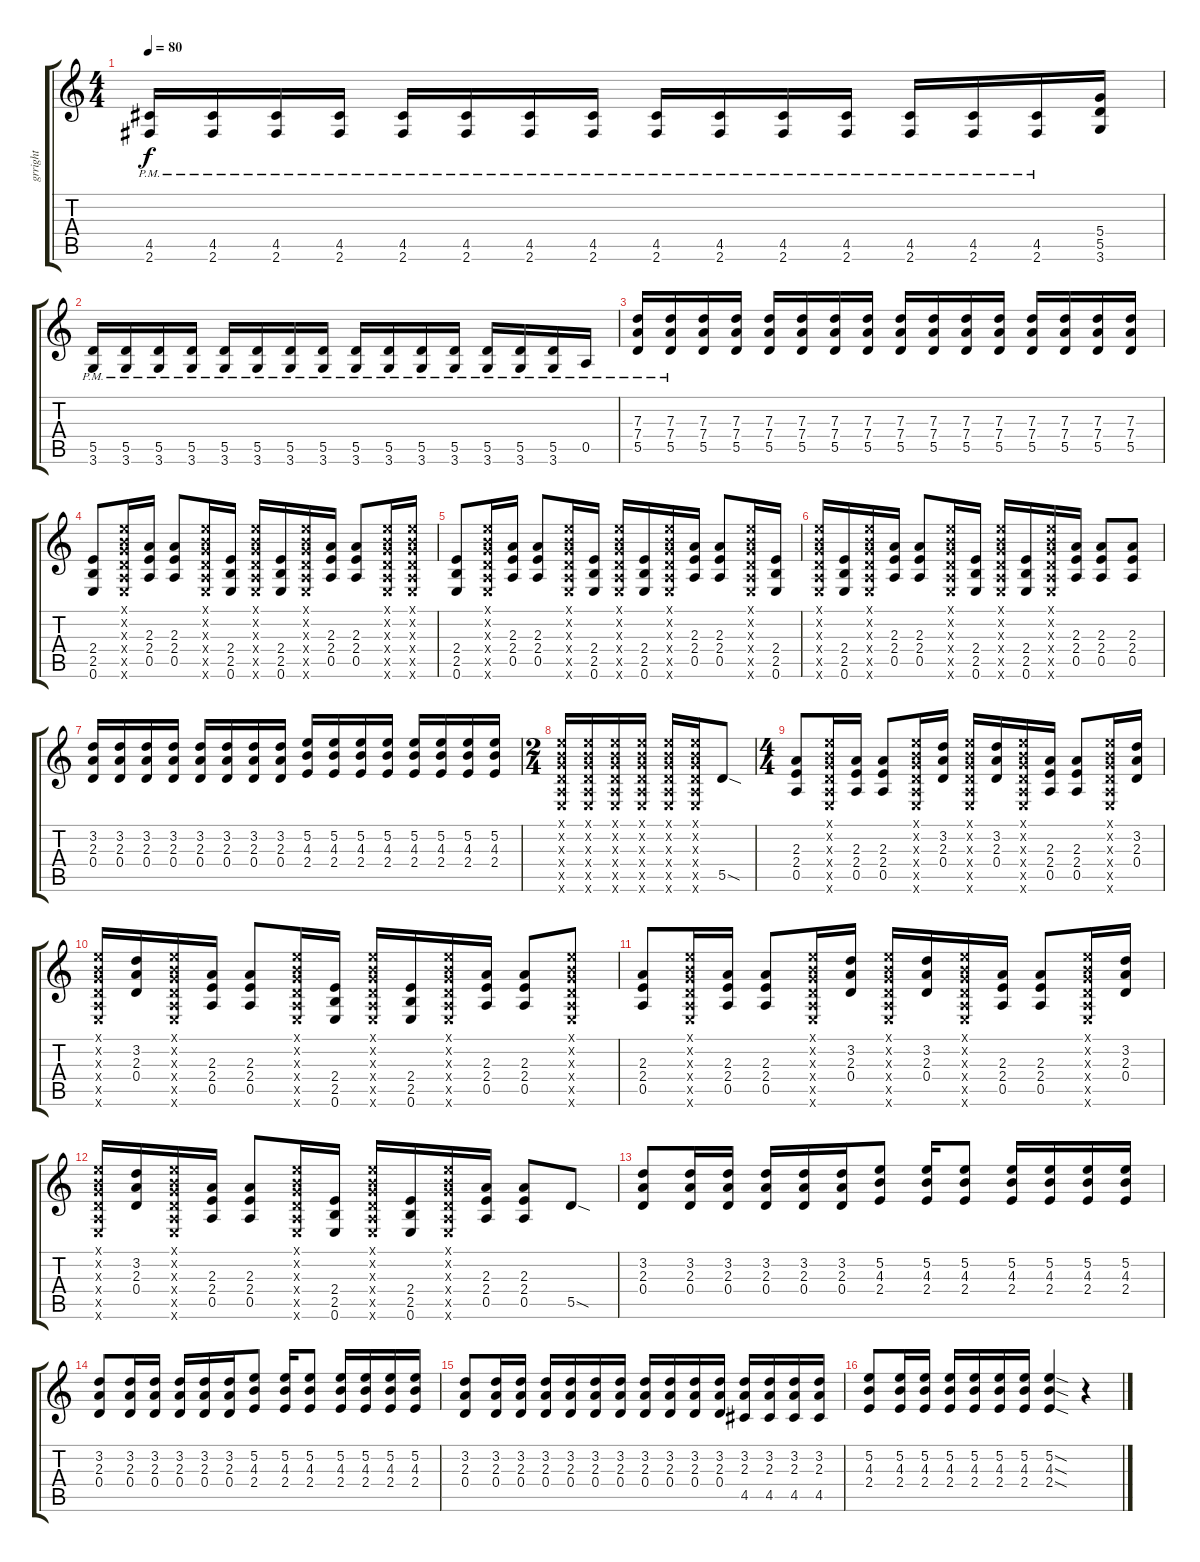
\track ("grright" "grright") {instrument distortionguitar}
\staff {score tabs}
\tuning (E4 B3 G3 D3 A2 E2) {hide}
\ts (4 4)
\tempo 80
\clef g2
\ks c
(4.5{pm} 2.6{pm}).16{dy f} (4.5{pm} 2.6{pm}).16 (4.5{pm} 2.6{pm}).16 (4.5{pm} 2.6{pm}).16 (4.5{pm} 2.6{pm}).16 (4.5{pm} 2.6{pm}).16 (4.5{pm} 2.6{pm}).16 (4.5{pm} 2.6{pm}).16 (4.5{pm} 2.6{pm}).16 (4.5{pm} 2.6{pm}).16 (4.5{pm} 2.6{pm}).16 (4.5{pm} 2.6{pm}).16 (4.5{pm} 2.6{pm}).16 (4.5{pm} 2.6{pm}).16 (4.5{pm} 2.6{pm}).16 (5.4 5.5 3.6).16 |
(5.5{pm} 3.6{pm}).16 (5.5{pm} 3.6{pm}).16 (5.5{pm} 3.6{pm}).16 (5.5{pm} 3.6{pm}).16 (5.5{pm} 3.6{pm}).16 (5.5{pm} 3.6{pm}).16 (5.5{pm} 3.6{pm}).16 (5.5{pm} 3.6{pm}).16 (5.5{pm} 3.6{pm}).16 (5.5{pm} 3.6{pm}).16 (5.5{pm} 3.6{pm}).16 (5.5{pm} 3.6{pm}).16 (5.5{pm} 3.6{pm}).16 (5.5{pm} 3.6{pm}).16 (5.5{pm} 3.6{pm}).16 0.5{pm}.16 |
(7.3{pm} 7.4{pm} 5.5{pm}).16 (7.3{pm} 7.4{pm} 5.5{pm}).16 (7.3 7.4 5.5).16 (7.3 7.4 5.5).16 (7.3 7.4 5.5).16 (7.3 7.4 5.5).16 (7.3 7.4 5.5).16 (7.3 7.4 5.5).16 (7.3 7.4 5.5).16 (7.3 7.4 5.5).16 (7.3 7.4 5.5).16 (7.3 7.4 5.5).16 (7.3 7.4 5.5).16 (7.3 7.4 5.5).16 (7.3 7.4 5.5).16 (7.3 7.4 5.5).16 |
(2.4 2.5 0.6).8 (0.1{x} 0.2{x} 0.3{x} 0.4{x} 0.5{x} 0.6{x}).16 (2.3 2.4 0.5).16 (2.3 2.4 0.5).8 (0.1{x} 0.2{x} 0.3{x} 0.4{x} 0.5{x} 0.6{x}).16 (2.4 2.5 0.6).16 (0.1{x} 0.2{x} 0.3{x} 0.4{x} 0.5{x} 0.6{x}).16 (2.4 2.5 0.6).16 (0.1{x} 0.2{x} 0.3{x} 0.4{x} 0.5{x} 0.6{x}).16 (2.3 2.4 0.5).16 (2.3 2.4 0.5).8 (0.1{x} 0.2{x} 0.3{x} 0.4{x} 0.5{x} 0.6{x}).16 (0.1{x} 0.2{x} 0.3{x} 0.4{x} 0.5{x} 0.6{x}).16 |
(2.4 2.5 0.6).8 (0.1{x} 0.2{x} 0.3{x} 0.4{x} 0.5{x} 0.6{x}).16 (2.3 2.4 0.5).16 (2.3 2.4 0.5).8 (0.1{x} 0.2{x} 0.3{x} 0.4{x} 0.5{x} 0.6{x}).16 (2.4 2.5 0.6).16 (0.1{x} 0.2{x} 0.3{x} 0.4{x} 0.5{x} 0.6{x}).16 (2.4 2.5 0.6).16 (0.1{x} 0.2{x} 0.3{x} 0.4{x} 0.5{x} 0.6{x}).16 (2.3 2.4 0.5).16 (2.3 2.4 0.5).8 (0.1{x} 0.2{x} 0.3{x} 0.4{x} 0.5{x} 0.6{x}).16 (2.4 2.5 0.6).16 |
(0.1{x} 0.2{x} 0.3{x} 0.4{x} 0.5{x} 0.6{x}).16 (2.4 2.5 0.6).16 (0.1{x} 0.2{x} 0.3{x} 0.4{x} 0.5{x} 0.6{x}).16 (2.3 2.4 0.5).16 (2.3 2.4 0.5).8 (0.1{x} 0.2{x} 0.3{x} 0.4{x} 0.5{x} 0.6{x}).16 (2.4 2.5 0.6).16 (0.1{x} 0.2{x} 0.3{x} 0.4{x} 0.5{x} 0.6{x}).16 (2.4 2.5 0.6).16 (0.1{x} 0.2{x} 0.3{x} 0.4{x} 0.5{x} 0.6{x}).16 (2.3 2.4 0.5).16 (2.3 2.4 0.5).8 (2.3 2.4 0.5).8 |
(3.2 2.3 0.4).16 (3.2 2.3 0.4).16 (3.2 2.3 0.4).16 (3.2 2.3 0.4).16 (3.2 2.3 0.4).16 (3.2 2.3 0.4).16 (3.2 2.3 0.4).16 (3.2 2.3 0.4).16 (5.2 4.3 2.4).16 (5.2 4.3 2.4).16 (5.2 4.3 2.4).16 (5.2 4.3 2.4).16 (5.2 4.3 2.4).16 (5.2 4.3 2.4).16 (5.2 4.3 2.4).16 (5.2 4.3 2.4).16 |
\ts (2 4)
(0.1{x} 0.2{x} 0.3{x} 0.4{x} 0.5{x} 0.6{x}).16 (0.1{x} 0.2{x} 0.3{x} 0.4{x} 0.5{x} 0.6{x}).16 (0.1{x} 0.2{x} 0.3{x} 0.4{x} 0.5{x} 0.6{x}).16 (0.1{x} 0.2{x} 0.3{x} 0.4{x} 0.5{x} 0.6{x}).16 (0.1{x} 0.2{x} 0.3{x} 0.4{x} 0.5{x} 0.6{x}).16 (0.1{x} 0.2{x} 0.3{x} 0.4{x} 0.5{x} 0.6{x}).16 5.5{sod}.8 |
\ts (4 4)
(2.3 2.4 0.5).8 (0.1{x} 0.2{x} 0.3{x} 0.4{x} 0.5{x} 0.6{x}).16 (2.3 2.4 0.5).16 (2.3 2.4 0.5).8 (0.1{x} 0.2{x} 0.3{x} 0.4{x} 0.5{x} 0.6{x}).16 (3.2 2.3 0.4).16 (0.1{x} 0.2{x} 0.3{x} 0.4{x} 0.5{x} 0.6{x}).16 (3.2 2.3 0.4).16 (0.1{x} 0.2{x} 0.3{x} 0.4{x} 0.5{x} 0.6{x}).16 (2.3 2.4 0.5).16 (2.3 2.4 0.5).8 (0.1{x} 0.2{x} 0.3{x} 0.4{x} 0.5{x} 0.6{x}).16 (3.2 2.3 0.4).16 |
(0.1{x} 0.2{x} 0.3{x} 0.4{x} 0.5{x} 0.6{x}).16 (3.2 2.3 0.4).16 (0.1{x} 0.2{x} 0.3{x} 0.4{x} 0.5{x} 0.6{x}).16 (2.3 2.4 0.5).16 (2.3 2.4 0.5).8 (0.1{x} 0.2{x} 0.3{x} 0.4{x} 0.5{x} 0.6{x}).16 (2.4 2.5 0.6).16 (0.1{x} 0.2{x} 0.3{x} 0.4{x} 0.5{x} 0.6{x}).16 (2.4 2.5 0.6).16 (0.1{x} 0.2{x} 0.3{x} 0.4{x} 0.5{x} 0.6{x}).16 (2.3 2.4 0.5).16 (2.3 2.4 0.5).8 (0.1{x} 0.2{x} 0.3{x} 0.4{x} 0.5{x} 0.6{x}).8 |
(2.3 2.4 0.5).8 (0.1{x} 0.2{x} 0.3{x} 0.4{x} 0.5{x} 0.6{x}).16 (2.3 2.4 0.5).16 (2.3 2.4 0.5).8 (0.1{x} 0.2{x} 0.3{x} 0.4{x} 0.5{x} 0.6{x}).16 (3.2 2.3 0.4).16 (0.1{x} 0.2{x} 0.3{x} 0.4{x} 0.5{x} 0.6{x}).16 (3.2 2.3 0.4).16 (0.1{x} 0.2{x} 0.3{x} 0.4{x} 0.5{x} 0.6{x}).16 (2.3 2.4 0.5).16 (2.3 2.4 0.5).8 (0.1{x} 0.2{x} 0.3{x} 0.4{x} 0.5{x} 0.6{x}).16 (3.2 2.3 0.4).16 |
(0.1{x} 0.2{x} 0.3{x} 0.4{x} 0.5{x} 0.6{x}).16 (3.2 2.3 0.4).16 (0.1{x} 0.2{x} 0.3{x} 0.4{x} 0.5{x} 0.6{x}).16 (2.3 2.4 0.5).16 (2.3 2.4 0.5).8 (0.1{x} 0.2{x} 0.3{x} 0.4{x} 0.5{x} 0.6{x}).16 (2.4 2.5 0.6).16 (0.1{x} 0.2{x} 0.3{x} 0.4{x} 0.5{x} 0.6{x}).16 (2.4 2.5 0.6).16 (0.1{x} 0.2{x} 0.3{x} 0.4{x} 0.5{x} 0.6{x}).16 (2.3 2.4 0.5).16 (2.3 2.4 0.5).8 5.5{sod}.8 |
(3.2 2.3 0.4).8 (3.2 2.3 0.4).16 (3.2 2.3 0.4).16 (3.2 2.3 0.4).16 (3.2 2.3 0.4).16 (3.2 2.3 0.4).16 (5.2 4.3 2.4).8 (5.2 4.3 2.4).16 (5.2 4.3 2.4).8 (5.2 4.3 2.4).16 (5.2 4.3 2.4).16 (5.2 4.3 2.4).16 (5.2 4.3 2.4).16 |
(3.2 2.3 0.4).8 (3.2 2.3 0.4).16 (3.2 2.3 0.4).16 (3.2 2.3 0.4).16 (3.2 2.3 0.4).16 (3.2 2.3 0.4).16 (5.2 4.3 2.4).8 (5.2 4.3 2.4).16 (5.2 4.3 2.4).8 (5.2 4.3 2.4).16 (5.2 4.3 2.4).16 (5.2 4.3 2.4).16 (5.2 4.3 2.4).16 |
(3.2 2.3 0.4).8 (3.2 2.3 0.4).16 (3.2 2.3 0.4).16 (3.2 2.3 0.4).16 (3.2 2.3 0.4).16 (3.2 2.3 0.4).16 (3.2 2.3 0.4).16 (3.2 2.3 0.4).16 (3.2 2.3 0.4).16 (3.2 2.3 0.4).16 (3.2 2.3 0.4).16 (3.2 2.3 4.5).16 (3.2 2.3 4.5).16 (3.2 2.3 4.5).16 (3.2 2.3 4.5).16 |
(5.2 4.3 2.4).8 (5.2 4.3 2.4).16 (5.2 4.3 2.4).16 (5.2 4.3 2.4).16 (5.2 4.3 2.4).16 (5.2 4.3 2.4).16 (5.2 4.3 2.4).16 (5.2{sod} 4.3{sod} 2.4{sod}).4 r.4
